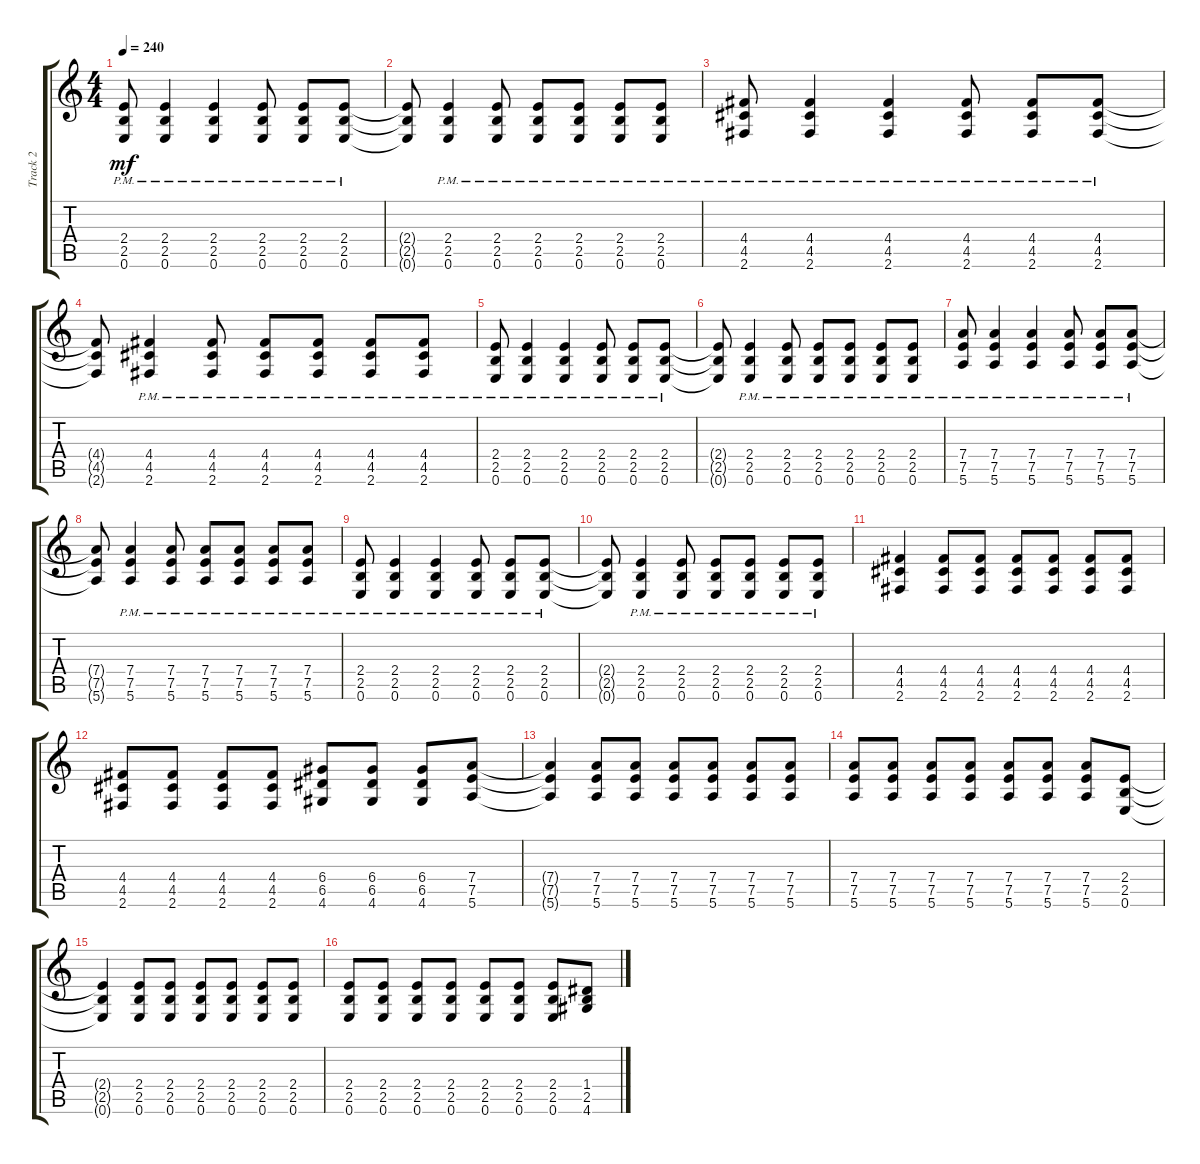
\track ("Track 2" "Track 2") {instrument distortionguitar}
\staff {score tabs}
\tuning (E4 B3 G3 D3 A2 E2) {hide}
\ts (4 4)
\tempo 240
\clef g2
\ks c
(2.4{pm} 2.5{pm} 0.6{pm}).8{dy mf} (2.4{pm} 2.5{pm} 0.6{pm}).4 (2.4{pm} 2.5{pm} 0.6{pm}).4 (2.4{pm} 2.5{pm} 0.6{pm}).8 (2.4{pm} 2.5{pm} 0.6{pm}).8 (2.4{pm} 2.5{pm} 0.6{pm}).8 |
(2.4{t} 2.5{t} 0.6{t}).8 (2.4{pm} 2.5{pm} 0.6{pm}).4 (2.4{pm} 2.5{pm} 0.6{pm}).8 (2.4{pm} 2.5{pm} 0.6{pm}).8 (2.4{pm} 2.5{pm} 0.6{pm}).8 (2.4{pm} 2.5{pm} 0.6{pm}).8 (2.4{pm} 2.5{pm} 0.6{pm}).8 |
(4.4{pm} 4.5{pm} 2.6{pm}).8 (4.4{pm} 4.5{pm} 2.6{pm}).4 (4.4{pm} 4.5{pm} 2.6{pm}).4 (4.4{pm} 4.5{pm} 2.6{pm}).8 (4.4{pm} 4.5{pm} 2.6{pm}).8 (4.4{pm} 4.5{pm} 2.6{pm}).8 |
(4.4{t} 4.5{t} 2.6{t}).8 (4.4{pm} 4.5{pm} 2.6{pm}).4 (4.4{pm} 4.5{pm} 2.6{pm}).8 (4.4{pm} 4.5{pm} 2.6{pm}).8 (4.4{pm} 4.5{pm} 2.6{pm}).8 (4.4{pm} 4.5{pm} 2.6{pm}).8 (4.4{pm} 4.5{pm} 2.6{pm}).8 |
(2.4{pm} 2.5{pm} 0.6{pm}).8 (2.4{pm} 2.5{pm} 0.6{pm}).4 (2.4{pm} 2.5{pm} 0.6{pm}).4 (2.4{pm} 2.5{pm} 0.6{pm}).8 (2.4{pm} 2.5{pm} 0.6{pm}).8 (2.4{pm} 2.5{pm} 0.6{pm}).8 |
(2.4{t} 2.5{t} 0.6{t}).8 (2.4{pm} 2.5{pm} 0.6{pm}).4 (2.4{pm} 2.5{pm} 0.6{pm}).8 (2.4{pm} 2.5{pm} 0.6{pm}).8 (2.4{pm} 2.5{pm} 0.6{pm}).8 (2.4{pm} 2.5{pm} 0.6{pm}).8 (2.4{pm} 2.5{pm} 0.6{pm}).8 |
(7.4{pm} 7.5{pm} 5.6{pm}).8 (7.4{pm} 7.5{pm} 5.6{pm}).4 (7.4{pm} 7.5{pm} 5.6{pm}).4 (7.4{pm} 7.5{pm} 5.6{pm}).8 (7.4{pm} 7.5{pm} 5.6{pm}).8 (7.4{pm} 7.5{pm} 5.6{pm}).8 |
(7.4{t} 7.5{t} 5.6{t}).8 (7.4{pm} 7.5{pm} 5.6{pm}).4 (7.4{pm} 7.5{pm} 5.6{pm}).8 (7.4{pm} 7.5{pm} 5.6{pm}).8 (7.4{pm} 7.5{pm} 5.6{pm}).8 (7.4{pm} 7.5{pm} 5.6{pm}).8 (7.4{pm} 7.5{pm} 5.6{pm}).8 |
(2.4{pm} 2.5{pm} 0.6{pm}).8 (2.4{pm} 2.5{pm} 0.6{pm}).4 (2.4{pm} 2.5{pm} 0.6{pm}).4 (2.4{pm} 2.5{pm} 0.6{pm}).8 (2.4{pm} 2.5{pm} 0.6{pm}).8 (2.4{pm} 2.5{pm} 0.6{pm}).8 |
(2.4{t} 2.5{t} 0.6{t}).8 (2.4{pm} 2.5{pm} 0.6{pm}).4 (2.4{pm} 2.5{pm} 0.6{pm}).8 (2.4{pm} 2.5{pm} 0.6{pm}).8 (2.4{pm} 2.5{pm} 0.6{pm}).8 (2.4{pm} 2.5{pm} 0.6{pm}).8 (2.4{pm} 2.5{pm} 0.6{pm}).8 |
(4.4 4.5 2.6).4 (4.4 4.5 2.6).8 (4.4 4.5 2.6).8 (4.4 4.5 2.6).8 (4.4 4.5 2.6).8 (4.4 4.5 2.6).8 (4.4 4.5 2.6).8 |
(4.4 4.5 2.6).8 (4.4 4.5 2.6).8 (4.4 4.5 2.6).8 (4.4 4.5 2.6).8 (6.4 6.5 4.6).8 (6.4 6.5 4.6).8 (6.4 6.5 4.6).8 (7.4 7.5 5.6).8 |
(7.4{t} 7.5{t} 5.6{t}).4 (7.4 7.5 5.6).8 (7.4 7.5 5.6).8 (7.4 7.5 5.6).8 (7.4 7.5 5.6).8 (7.4 7.5 5.6).8 (7.4 7.5 5.6).8 |
(7.4 7.5 5.6).8 (7.4 7.5 5.6).8 (7.4 7.5 5.6).8 (7.4 7.5 5.6).8 (7.4 7.5 5.6).8 (7.4 7.5 5.6).8 (7.4 7.5 5.6).8 (2.4 2.5 0.6).8 |
(2.4{t} 2.5{t} 0.6{t}).4 (2.4 2.5 0.6).8 (2.4 2.5 0.6).8 (2.4 2.5 0.6).8 (2.4 2.5 0.6).8 (2.4 2.5 0.6).8 (2.4 2.5 0.6).8 |
(2.4 2.5 0.6).8 (2.4 2.5 0.6).8 (2.4 2.5 0.6).8 (2.4 2.5 0.6).8 (2.4 2.5 0.6).8 (2.4 2.5 0.6).8 (2.4 2.5 0.6).8 (1.4 2.5 4.6).8
